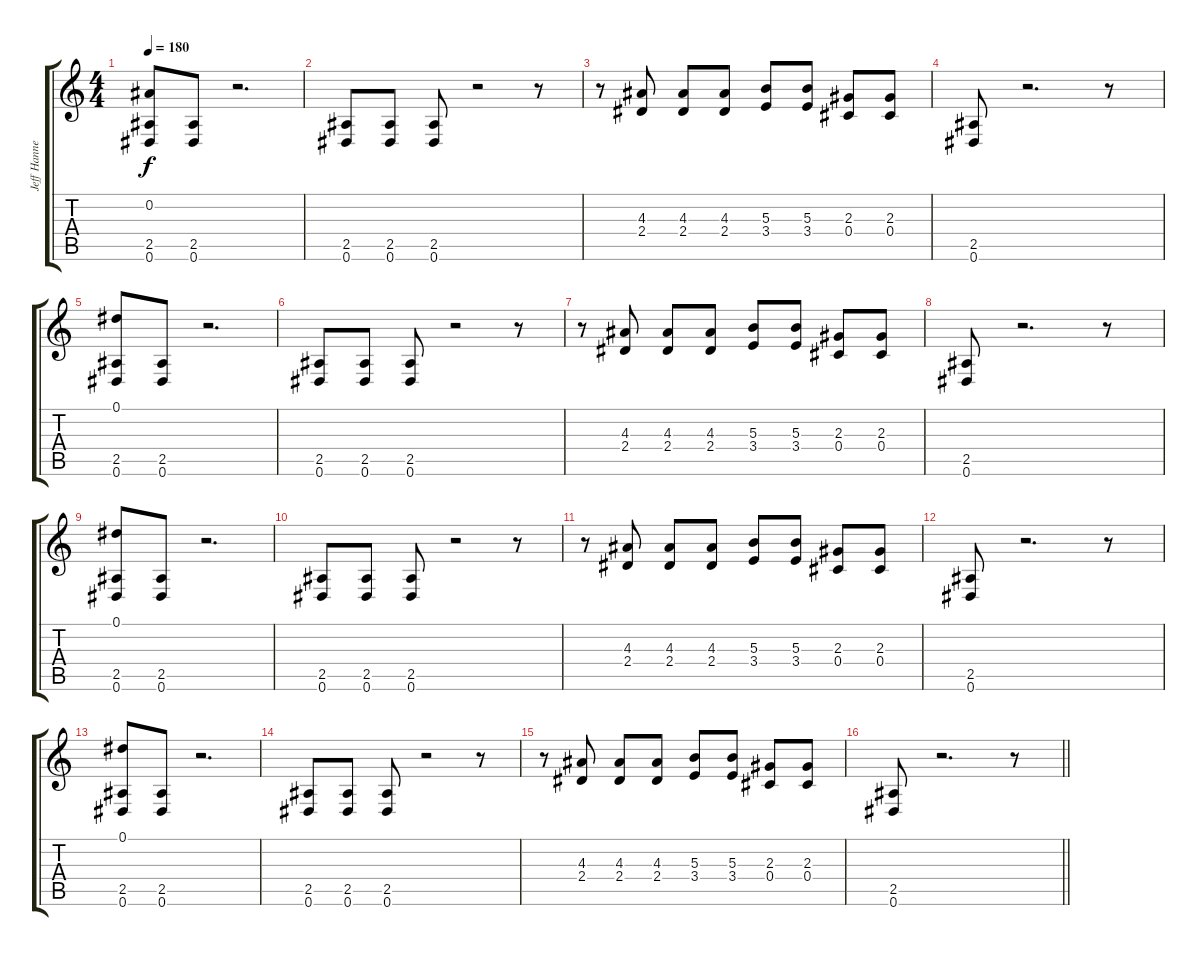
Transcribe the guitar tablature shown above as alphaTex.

\track ("Jeff Hanneman" "Jeff Hanne") {instrument distortionguitar}
\staff {score tabs}
\tuning (Eb4 Bb3 Gb3 Db3 Ab2 Eb2) {hide}
\ts (4 4)
\tempo 180
\clef g2
\ks c
(0.2 2.5 0.6).8{dy f} (2.5 0.6).8 r.2{d} |
(2.5 0.6).8 (2.5 0.6).8 (2.5 0.6).8 r.2 r.8 |
r.8 (4.3 2.4).8 (4.3 2.4).8 (4.3 2.4).8 (5.3 3.4).8 (5.3 3.4).8 (2.3 0.4).8 (2.3 0.4).8 |
(2.5 0.6).8 r.2{d} r.8 |
(0.1 2.5 0.6).8 (2.5 0.6).8 r.2{d} |
(2.5 0.6).8 (2.5 0.6).8 (2.5 0.6).8 r.2 r.8 |
r.8 (4.3 2.4).8 (4.3 2.4).8 (4.3 2.4).8 (5.3 3.4).8 (5.3 3.4).8 (2.3 0.4).8 (2.3 0.4).8 |
(2.5 0.6).8 r.2{d} r.8 |
(0.1 2.5 0.6).8 (2.5 0.6).8 r.2{d} |
(2.5 0.6).8 (2.5 0.6).8 (2.5 0.6).8 r.2 r.8 |
r.8 (4.3 2.4).8 (4.3 2.4).8 (4.3 2.4).8 (5.3 3.4).8 (5.3 3.4).8 (2.3 0.4).8 (2.3 0.4).8 |
(2.5 0.6).8 r.2{d} r.8 |
(0.1 2.5 0.6).8 (2.5 0.6).8 r.2{d} |
(2.5 0.6).8 (2.5 0.6).8 (2.5 0.6).8 r.2 r.8 |
r.8 (4.3 2.4).8 (4.3 2.4).8 (4.3 2.4).8 (5.3 3.4).8 (5.3 3.4).8 (2.3 0.4).8 (2.3 0.4).8 |
\barLineRight lightlight
(2.5 0.6).8 r.2{d} r.8
